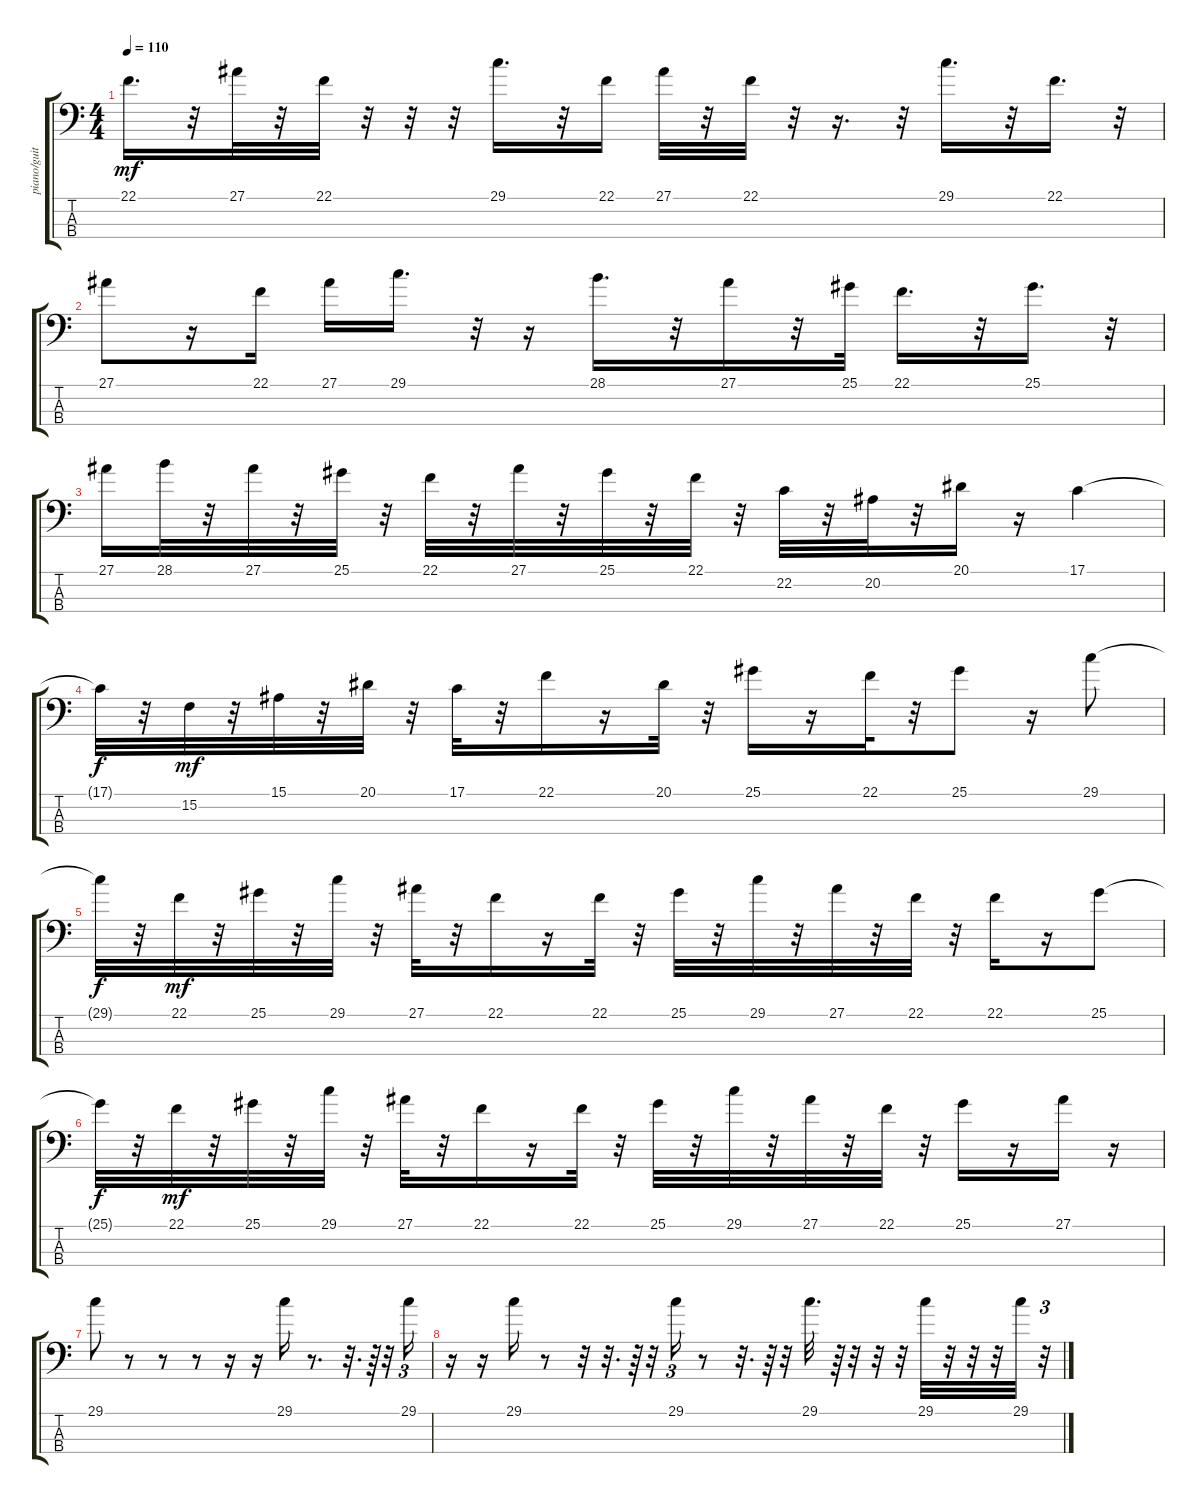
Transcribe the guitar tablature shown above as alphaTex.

\track ("piano/guit/bass/syn " "piano/guit") {instrument brightacousticpiano}
\staff {score tabs}
\tuning (G2 D2 A1 E1) {hide}
\ts (4 4)
\tempo 110
\clef f4
\ks c
22.1.16{d dy mf} r.32 27.1.32 r.32 22.1.32 r.32 r.32 r.32 29.1.16{d} r.32 22.1.16 27.1.32 r.32 22.1.32 r.32 r.16{d} r.32 29.1.16{d} r.32 22.1.16{d} r.32 |
27.1.8 r.16 22.1.16 27.1.16 29.1.16{d} r.32 r.16 28.1.16{d} r.32 27.1.16 r.32 25.1.32 22.1.16{d} r.32 25.1.16{d} r.32 |
27.1.16 28.1.32 r.32 27.1.32 r.32 25.1.32 r.32 22.1.32 r.32 27.1.32 r.32 25.1.32 r.32 22.1.32 r.32 22.2.32 r.32 20.2.32 r.32 20.1.16 r.16 17.1.4 |
17.1{t}.32{dy f} r.32 15.2.32{dy mf} r.32 15.1.32 r.32 20.1.32 r.32 17.1.32 r.32 22.1.16 r.16 20.1.32 r.32 25.1.16 r.16 22.1.32 r.32 25.1.8 r.16 29.1.8 |
29.1{t}.32{dy f} r.32 22.1.32{dy mf} r.32 25.1.32 r.32 29.1.32 r.32 27.1.32 r.32 22.1.16 r.16 22.1.32 r.32 25.1.32 r.32 29.1.32 r.32 27.1.32 r.32 22.1.32 r.32 22.1.16 r.16 25.1.8 |
25.1{t}.32{dy f} r.32 22.1.32{dy mf} r.32 25.1.32 r.32 29.1.32 r.32 27.1.32 r.32 22.1.16 r.16 22.1.32 r.32 25.1.32 r.32 29.1.32 r.32 27.1.32 r.32 22.1.32 r.32 25.1.16 r.16 27.1.16 r.16 |
29.1.8 r.8 r.8 r.8 r.16 r.16 29.1.16 r.8{d} r.32{d} r.64 r.32 29.1.16{tu (3 2)} |
r.16 r.16 29.1.16 r.8 r.32 r.32{d} r.64 r.32 29.1.16{tu (3 2)} r.8 r.32{d} r.64 r.32 29.1.32{d} r.64 r.32 r.32 r.32 29.1.32 r.32 r.32 r.32 29.1.32 r.32{tu (3 2)}
